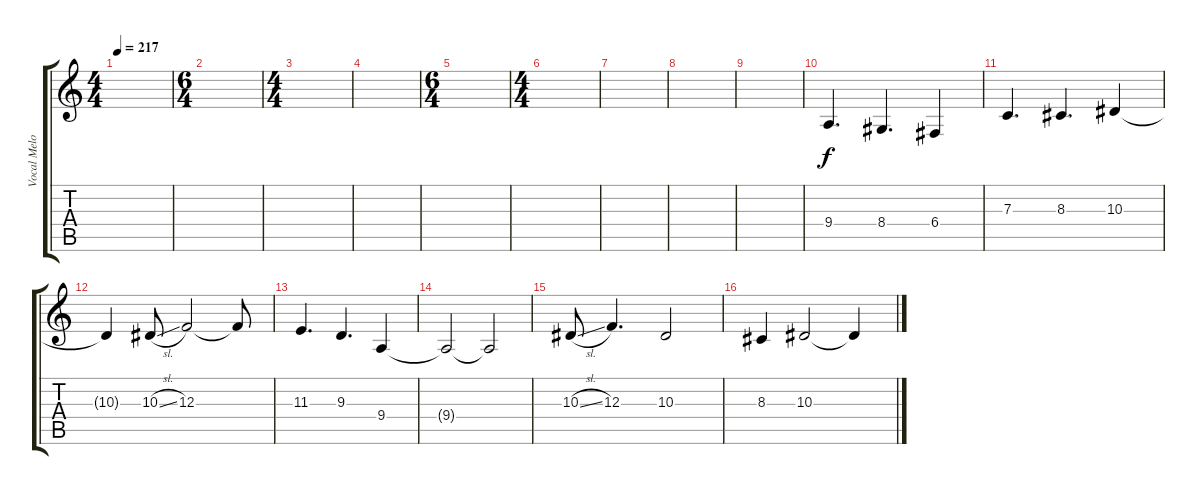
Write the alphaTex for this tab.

\track ("Vocal Melody" "Vocal Melo") {instrument stringensemble1}
\staff {score tabs}
\tuning (D4 A3 F3 C3 G2 C2) {hide}
\ts (4 4)
\tempo 217
\clef g2
\ks c
|
\ts (6 4)
|
\ts (4 4)
|
|
\ts (6 4)
|
\ts (4 4)
|
|
|
|
9.4.4{d} 8.4.4{d} 6.4.4 |
7.3.4{d} 8.3.4{d} 10.3.4 |
10.3{t}.4 10.3{sl}.8 12.3.2 12.3{t}.8 |
11.3.4{d} 9.3.4{d} 9.4.4 |
9.4{t}.2 9.4{t}.2 |
10.3{sl}.8 12.3.4{d} 10.3.2 |
8.3.4 10.3.2 10.3{t}.4
